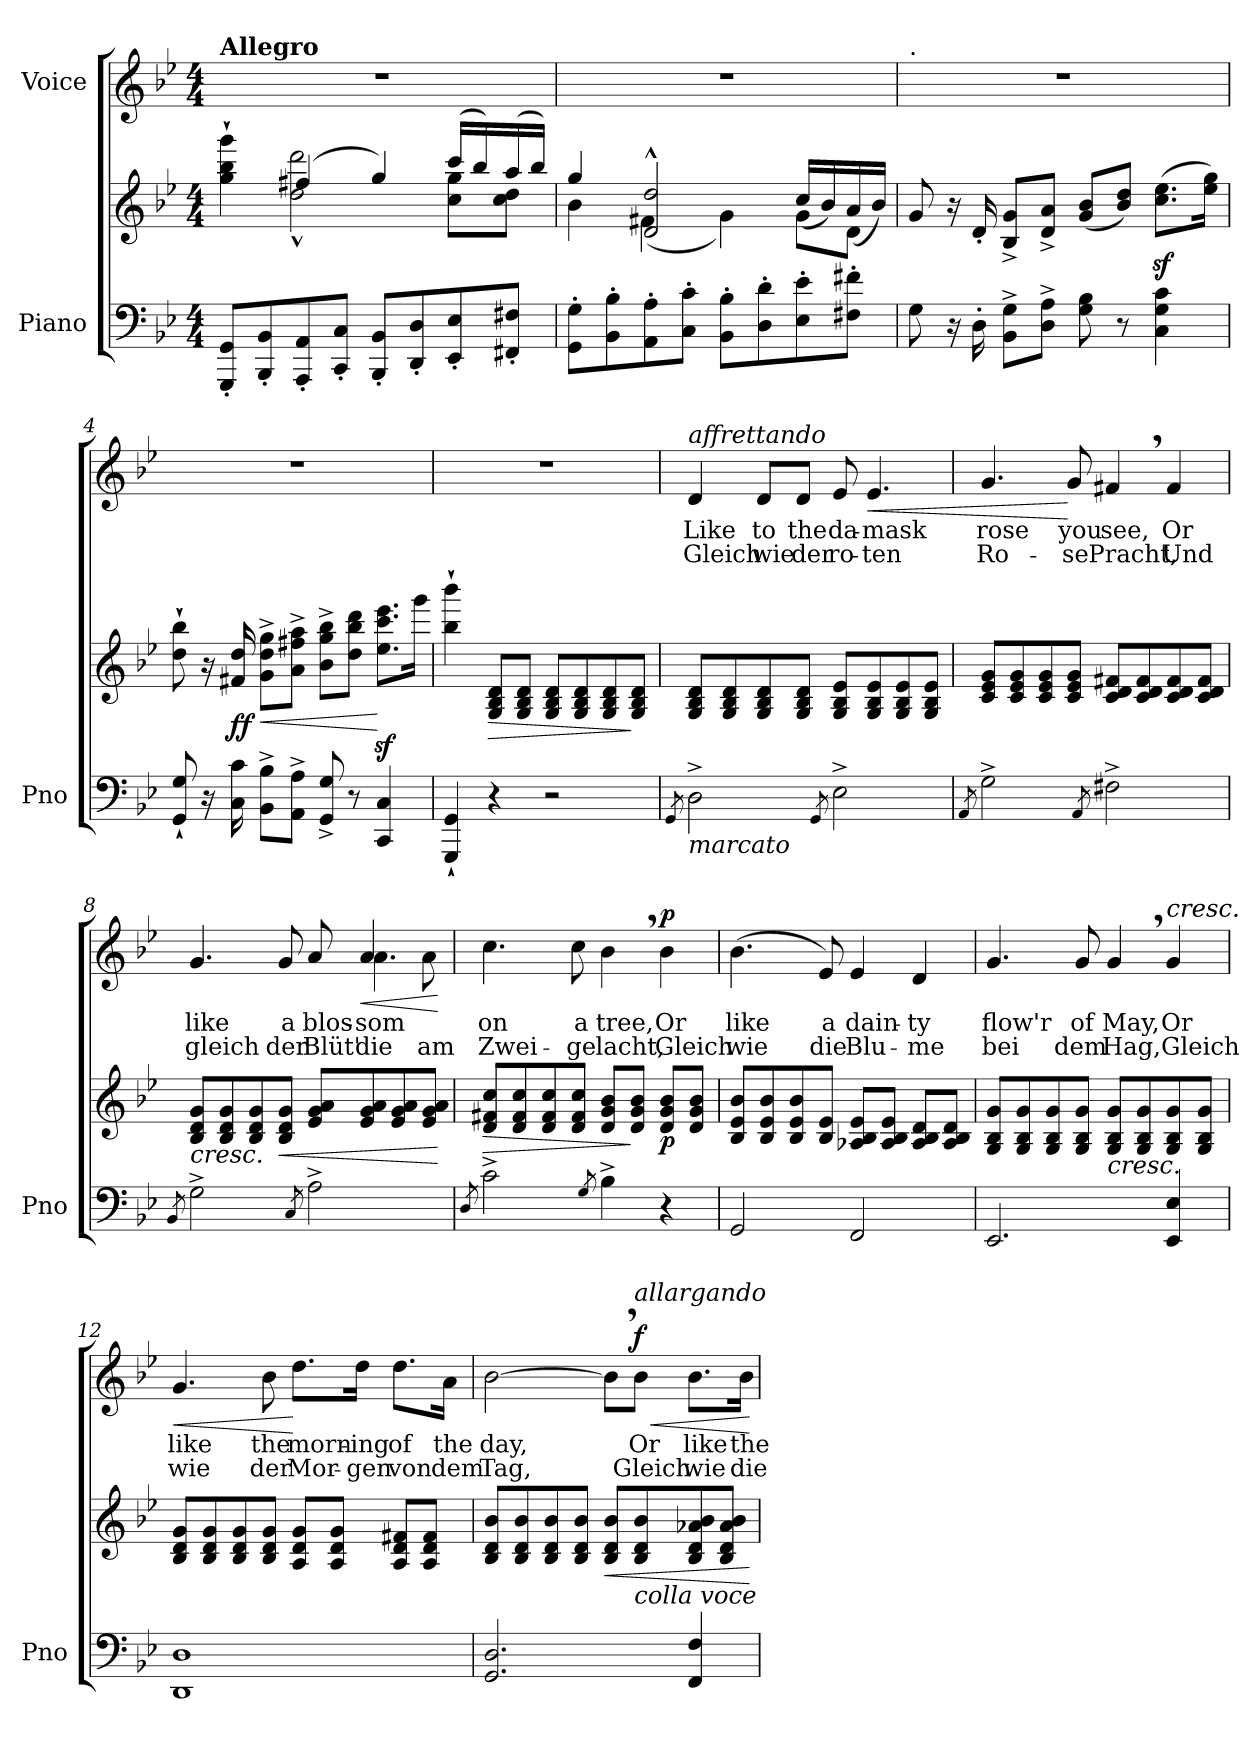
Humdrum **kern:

**kern	**kern	**dynam	**kern	**text	**text	**dynam
*part2	*part2	*part2	*part1	*part1	*part1	*part1
*staff3	*staff2	*staff2/3	*staff1	*staff1	*staff1	*staff1
*I"Piano	*	*	*I"Voice	*	*	*
*I'Pno	*	*	*	*	*	*
*clefF4	*clefG2	*	*clefG2	*	*	*
*k[b-e-]	*k[b-e-]	*	*k[b-e-]	*	*	*
*M4/4	*M4/4	*	*M4/4	*	*	*
=1	=1	=1	=1	=1	=1	=1
*	*^	*	*	*	*	*
!	!	!	!	!LO:TX:a:B:t=Allegro	!	!	!
!	!	!	!LO:DY:b	!	!	!	!
!	!	!	!LO:DY:n=1:b	!	!	!	!
8GGG/' 8GG/'L	4gg\` 4bb-\` 4ggg\`	4ryy	f other-dynamics	1r	.	.	.
8BBB-/' 8BB-/'	.	.	.	.	.	.	.
8AAA/' 8AA/'	(>4ff#X/	2dd\^^ 2ddd\^^	.	.	.	.	.
8CC/' 8C/'J	.	.	.	.	.	.	.
8BBB-/' 8BB-/'L	4gg/)	.	.	.	.	.	.
8DD/' 8D/'	.	.	.	.	.	.	.
8EE-/' 8E-/'	(>16ccc/LL	8cc\ 8gg\L	.	.	.	.	.
.	16bb-/)	.	.	.	.	.	.
8FF#X/' 8F#X/'J	(>16aa/	8cc\ 8dd\J	.	.	.	.	.
.	16bb-/JJ)	.	.	.	.	.	.
=2	=2	=2	=2	=2	=2	=2	=2
8GG\' 8G\'L	4gg/	4b-\	.	1r	.	.	.
8BB-\' 8B-\'	.	.	.	.	.	.	.
8AA\' 8A\'	2d/^^ 2dd/^^	(<4f#X\	.	.	.	.	.
8C\' 8c\'J	.	.	.	.	.	.	.
8BB-\' 8B-\'L	.	4g\)	.	.	.	.	.
8D\' 8d\'	.	.	.	.	.	.	.
8E-\' 8e-\'	8g\L	(>16cc/LL	.	.	.	.	.
.	.	16b-/)	.	.	.	.	.
8F#X\' 8f#X\'J	8d\J	(>16a/	.	.	.	.	.
.	.	16b-/JJ)	.	.	.	.	.
!!LO:LB:g=z
=3	=3	=3	=3	=3	=3	=3	=3
!	!	!	!	!LO:TX:a:t=.	!	!	!
*	*v	*v	*	*	*	*	*
8G\	8g/	.	1r	.	.	.
16r	16r	.	.	.	.	.
16D'\	16d'/	.	.	.	.	.
8BB-\^ 8G\^L	8B-/^ 8g/^L	.	.	.	.	.
8D\^ 8A\^J	8d/^ 8a/^J	.	.	.	.	.
8G\ 8B-\	(<8g/ 8b-/L	.	.	.	.	.
8r	8b-/ 8dd/J)	.	.	.	.	.
4C\ 4G\ 4c\	(>8.cc\z< 8.ee-\z<L	.	.	.	.	.
.	16ee-\ 16gg\Jk)	.	.	.	.	.
=4	=4	=4	=4	=4	=4	=4
8GG/` 8G/`	8dd\` 8bb-\`	.	1r	.	.	.
16r	16r	.	.	.	.	.
!	!	!LO:DY:b	!	!	!	!
16C\ 16c\	16f#X/ 16dd/	ff	.	.	.	.
!	!	!LO:HP:b	!	!	!	!
8BB-\^ 8B-\^L	8g\^ 8dd\^ 8gg\^L	<	.	.	.	.
8AA\^ 8A\^J	8a\^ 8ff#X\^ 8aa\^J	.	.	.	.	.
8GG/^ 8G/^	8b-\^ 8gg\^ 8bb-\^L	.	.	.	.	.
8r	8dd\ 8bb-\ 8ddd\J	.	.	.	.	.
4CC/ 4C/	8.ee-\z< 8.ccc\z< 8.eee-\z<L	[	.	.	.	.
.	16ggg\Jk	.	.	.	.	.
=5	=5	=5	=5	=5	=5	=5
4GGG/` 4GG/`	4bb-\` 4bbb-\`	.	1r	.	.	.
!	!	!LO:HP:b	!	!	!	!
4r	8G/ 8B-/ 8d/L	>	.	.	.	.
.	8G/ 8B-/ 8d/J	.	.	.	.	.
2r	8G/ 8B-/ 8d/L	.	.	.	.	.
.	8G/ 8B-/ 8d/	.	.	.	.	.
.	8G/ 8B-/ 8d/	.	.	.	.	.
.	8G/ 8B-/ 8d/J	]	.	.	.	.
!!LO:LB:g=z
=6	=6	=6	=6	=6	=6	=6
*	*	*	*MM150	*	*	*
8qGG/	.	.	.	.	.	.
!	!	!	!LO:TX:a:i:t=affrettando	!	!	!
!LO:TX:b:i:t=marcato	!	!	!	!	!	!
!	!	!	!	!LO:LY:b	!LO:LY:b	!
2D^\	8G/ 8B-/ 8d/L	.	4d/	Like	Gleich	.
.	8G/ 8B-/ 8d/	.	.	.	.	.
!	!	!	!	!LO:LY:b	!LO:LY:b	!
.	8G/ 8B-/ 8d/	.	8d/L	to	wie	.
!	!	!	!	!LO:LY:b	!LO:LY:b	!
.	8G/ 8B-/ 8d/J	.	8d/J	the	der	.
8qGG/	.	.	.	.	.	.
!	!	!	!	!LO:LY:b	!LO:LY:b	!
2E-^\	8G/ 8B-/ 8e-/L	.	8e-/	da-	ro-	.
!	!	!	!	!LO:LY:b	!LO:LY:b	!LO:HP:b
.	8G/ 8B-/ 8e-/	.	4.e-/	-mask	-ten	<
.	8G/ 8B-/ 8e-/	.	.	.	.	.
.	8G/ 8B-/ 8e-/J	.	.	.	.	.
=7	=7	=7	=7	=7	=7	=7
8qAA/	.	.	.	.	.	.
!	!	!	!	!LO:LY:b	!LO:LY:b	!
2G^\	8c/ 8e-/ 8g/L	.	4.g/	rose	Ro-	.
.	8c/ 8e-/ 8g/	.	.	.	.	.
.	8c/ 8e-/ 8g/	.	.	.	.	.
!	!	!	!	!LO:LY:b	!LO:LY:b	!
.	8c/ 8e-/ 8g/J	.	8g/	you	-se	[
8qAA/	.	.	.	.	.	.
!	!	!	!	!LO:LY:b	!LO:LY:b	!
2F#X^\	8c/ 8d/ 8f#X/L	.	4f#X,/	see,	Pracht,	.
.	8c/ 8d/ 8f#/	.	.	.	.	.
!	!	!	!	!LO:LY:b	!LO:LY:b	!
.	8c/ 8d/ 8f#/	.	4f#/	Or	Und	.
.	8c/ 8d/ 8f#/J	.	.	.	.	.
=8	=8	=8	=8	=8	=8	=8
8qBB-/	.	.	.	.	.	.
!	!	!	!LO:TX:a:i:t=cresc.	!	!	!
!	!LO:TX:b:i:t=cresc.	!	!	!	!	!
!	!	!	!	!LO:LY:b	!LO:LY:b	!
*	*	*	*^	*	*	*
2G^\	8B-/ 8d/ 8g/L	.	4.g/	8ryy	like	gleich	.
*	*	*	*v	*v	*	*	*
.	8B-/ 8d/ 8g/	.	.	.	.	.
.	8B-/ 8d/ 8g/	.	.	.	.	.
!	!	!LO:HP:b	!	!LO:LY:b	!LO:LY:b	!
.	8B-/ 8d/ 8g/J	<	8g/	a	der	.
8qC/	.	.	.	.	.	.
!	!	!	!	!LO:LY:b	!LO:LY:b	!
2A^\	8e-/ 8g/ 8a/L	.	8a/	blos-	Blüt'	.
!	!	!	!	!LO:LY:b	!LO:LY:b	!LO:HP:b
*	*	*	*^	*	*	*
.	8e-/ 8g/ 8a/	.	4a/	4.a\	-som	die	<
.	8e-/ 8g/ 8a/	.	.	.	.	.	.
!	!	!	!	!	!	!LO:LY:b	!
.	8e-/ 8g/ 8a/J	.	8a\	.	.	am	.
*	*	*	*v	*v	*	*	*
.	.	[	.	.	.	[
!!LO:LB:g=z
=9	=9	=9	=9	=9	=9	=9
8qD/	.	.	.	.	.	.
!	!	!LO:HP:b	!	!LO:LY:b	!LO:LY:b	!
2c^\	8d/ 8f#X/ 8cc/L	>	4.cc\	on	Zwei-	.
.	8d/ 8f#/ 8cc/	.	.	.	.	.
.	8d/ 8f#/ 8cc/	.	.	.	.	.
!	!	!	!	!LO:LY:b	!LO:LY:b	!
.	8d/ 8f#/ 8cc/J	.	8cc\	a	-ge	.
8qG/	.	.	.	.	.	.
!	!	!	!	!LO:LY:b	!LO:LY:b	!
4B-^\	8d/ 8g/ 8b-/L	.	4b-,\	tree,	lacht,	.
.	8d/ 8g/ 8b-/J	]	.	.	.	.
!	!	!LO:DY:b	!	!LO:LY:b	!LO:LY:b	!LO:DY:a
4r	8d/ 8g/ 8b-/L	p	4b-\	Or	Gleich	p
.	8d/ 8g/ 8b-/J	.	.	.	.	.
=10	=10	=10	=10	=10	=10	=10
!	!	!	!	!LO:LY:b	!LO:LY:b	!
2GG/	8B-/ 8e-/ 8b-/L	.	(>4.b-\	like	wie	.
.	8B-/ 8e-/ 8b-/	.	.	.	.	.
.	8B-/ 8e-/ 8b-/	.	.	.	.	.
!	!	!	!	!LO:LY:b	!LO:LY:b	!
.	8B-/ 8e-/J	.	8e-/)	a	die	.
!	!	!	!	!LO:LY:b	!LO:LY:b	!
2FF/	8A-X/ 8B-/ 8e-/L	.	4e-/	dain-	Blu-	.
.	8A-/ 8B-/ 8e-/J	.	.	.	.	.
!	!	!	!	!LO:LY:b	!LO:LY:b	!
.	8A-/ 8B-/ 8d/L	.	4d/	-ty	-me	.
.	8A-/ 8B-/ 8d/J	.	.	.	.	.
=11	=11	=11	=11	=11	=11	=11
!	!	!	!	!LO:LY:b	!LO:LY:b	!
2.EE-/	8G/ 8B-/ 8g/L	.	4.g/	flow'r	bei	.
.	8G/ 8B-/ 8g/	.	.	.	.	.
.	8G/ 8B-/ 8g/	.	.	.	.	.
!	!	!	!	!LO:LY:b	!LO:LY:b	!
.	8G/ 8B-/ 8g/J	.	8g/	of	dem	.
!	!LO:TX:b:i:t=cresc.	!	!	!	!	!
!	!	!	!	!LO:LY:b	!LO:LY:b	!
.	8G/ 8B-/ 8g/L	.	4g,/	May,	Hag,	.
.	8G/ 8B-/ 8g/	.	.	.	.	.
!	!	!	!LO:TX:a:i:t=cresc.	!	!	!
!	!	!	!	!LO:LY:b	!LO:LY:b	!
4EE-/ 4E-/	8G/ 8B-/ 8g/	.	4g/	Or	Gleich	.
.	8G/ 8B-/ 8g/J	.	.	.	.	.
!!LO:PB:g=z
=12	=12	=12	=12	=12	=12	=12
!	!	!	!	!LO:LY:b	!LO:LY:b	!LO:HP:b
1DD 1D	8B-/ 8d/ 8g/L	.	4.g/	like	wie	<
.	8B-/ 8d/ 8g/	.	.	.	.	.
.	8B-/ 8d/ 8g/	.	.	.	.	.
!	!	!	!	!LO:LY:b	!LO:LY:b	!
.	8B-/ 8d/ 8g/J	.	8b-\	the	der	.
!	!	!	!	!LO:LY:b	!LO:LY:b	!
.	8A/ 8d/ 8g/L	.	8.dd\L	morn-	Mor-	[
.	8A/ 8d/ 8g/J	.	.	.	.	.
!	!	!	!	!LO:LY:b	!LO:LY:b	!
.	.	.	16dd\Jk	-ing	-gen	.
!	!	!	!	!LO:LY:b	!LO:LY:b	!
.	8A/ 8d/ 8f#X/L	.	8.dd\L	of	von	.
.	8A/ 8d/ 8f#/J	.	.	.	.	.
!	!	!	!	!LO:LY:b	!LO:LY:b	!
.	.	.	16a\Jk	the	dem	.
=13	=13	=13	=13	=13	=13	=13
!	!	!	!	!LO:LY:b	!LO:LY:b	!
2.GG/ 2.D/	8B-/ 8d/ 8b-/L	.	[2b-\	day,	Tag,	.
.	8B-/ 8d/ 8b-/	.	.	.	.	.
.	8B-/ 8d/ 8b-/	.	.	.	.	.
.	8B-/ 8d/ 8b-/J	.	.	.	.	.
!	!	!LO:HP:b	!	!	!	!
.	8B-/ 8d/ 8b-/L	<	8b-,\L]	.	.	.
*	*	*	*MM140	*	*	*
!	!	!	!LO:TX:a:i:t=allargando	!	!	!
!	!LO:TX:b:i:t=colla voce	!	!	!	!	!
!	!	!	!	!LO:LY:b	!LO:LY:b	!LO:HP:b
!	!	!	!	!	!	!LO:DY:n=1:a
.	8B-/ 8d/ 8b-/	.	8b-\J	Or	Gleich	< f
!	!	!	!	!LO:LY:b	!LO:LY:b	!
4FF/ 4F/	8B-/ 8d/ 8a-X/ 8b-/	.	8.b-\L	like	wie	.
.	8B-/ 8d/ 8a-/ 8b-/J	.	.	.	.	.
!	!	!	!	!LO:LY:b	!LO:LY:b	!
.	.	.	16b-\Jk	the	die	.
.	.	[	.	.	.	[
=	=	=	=	=	=	=
*-	*-	*-	*-	*-	*-	*-
